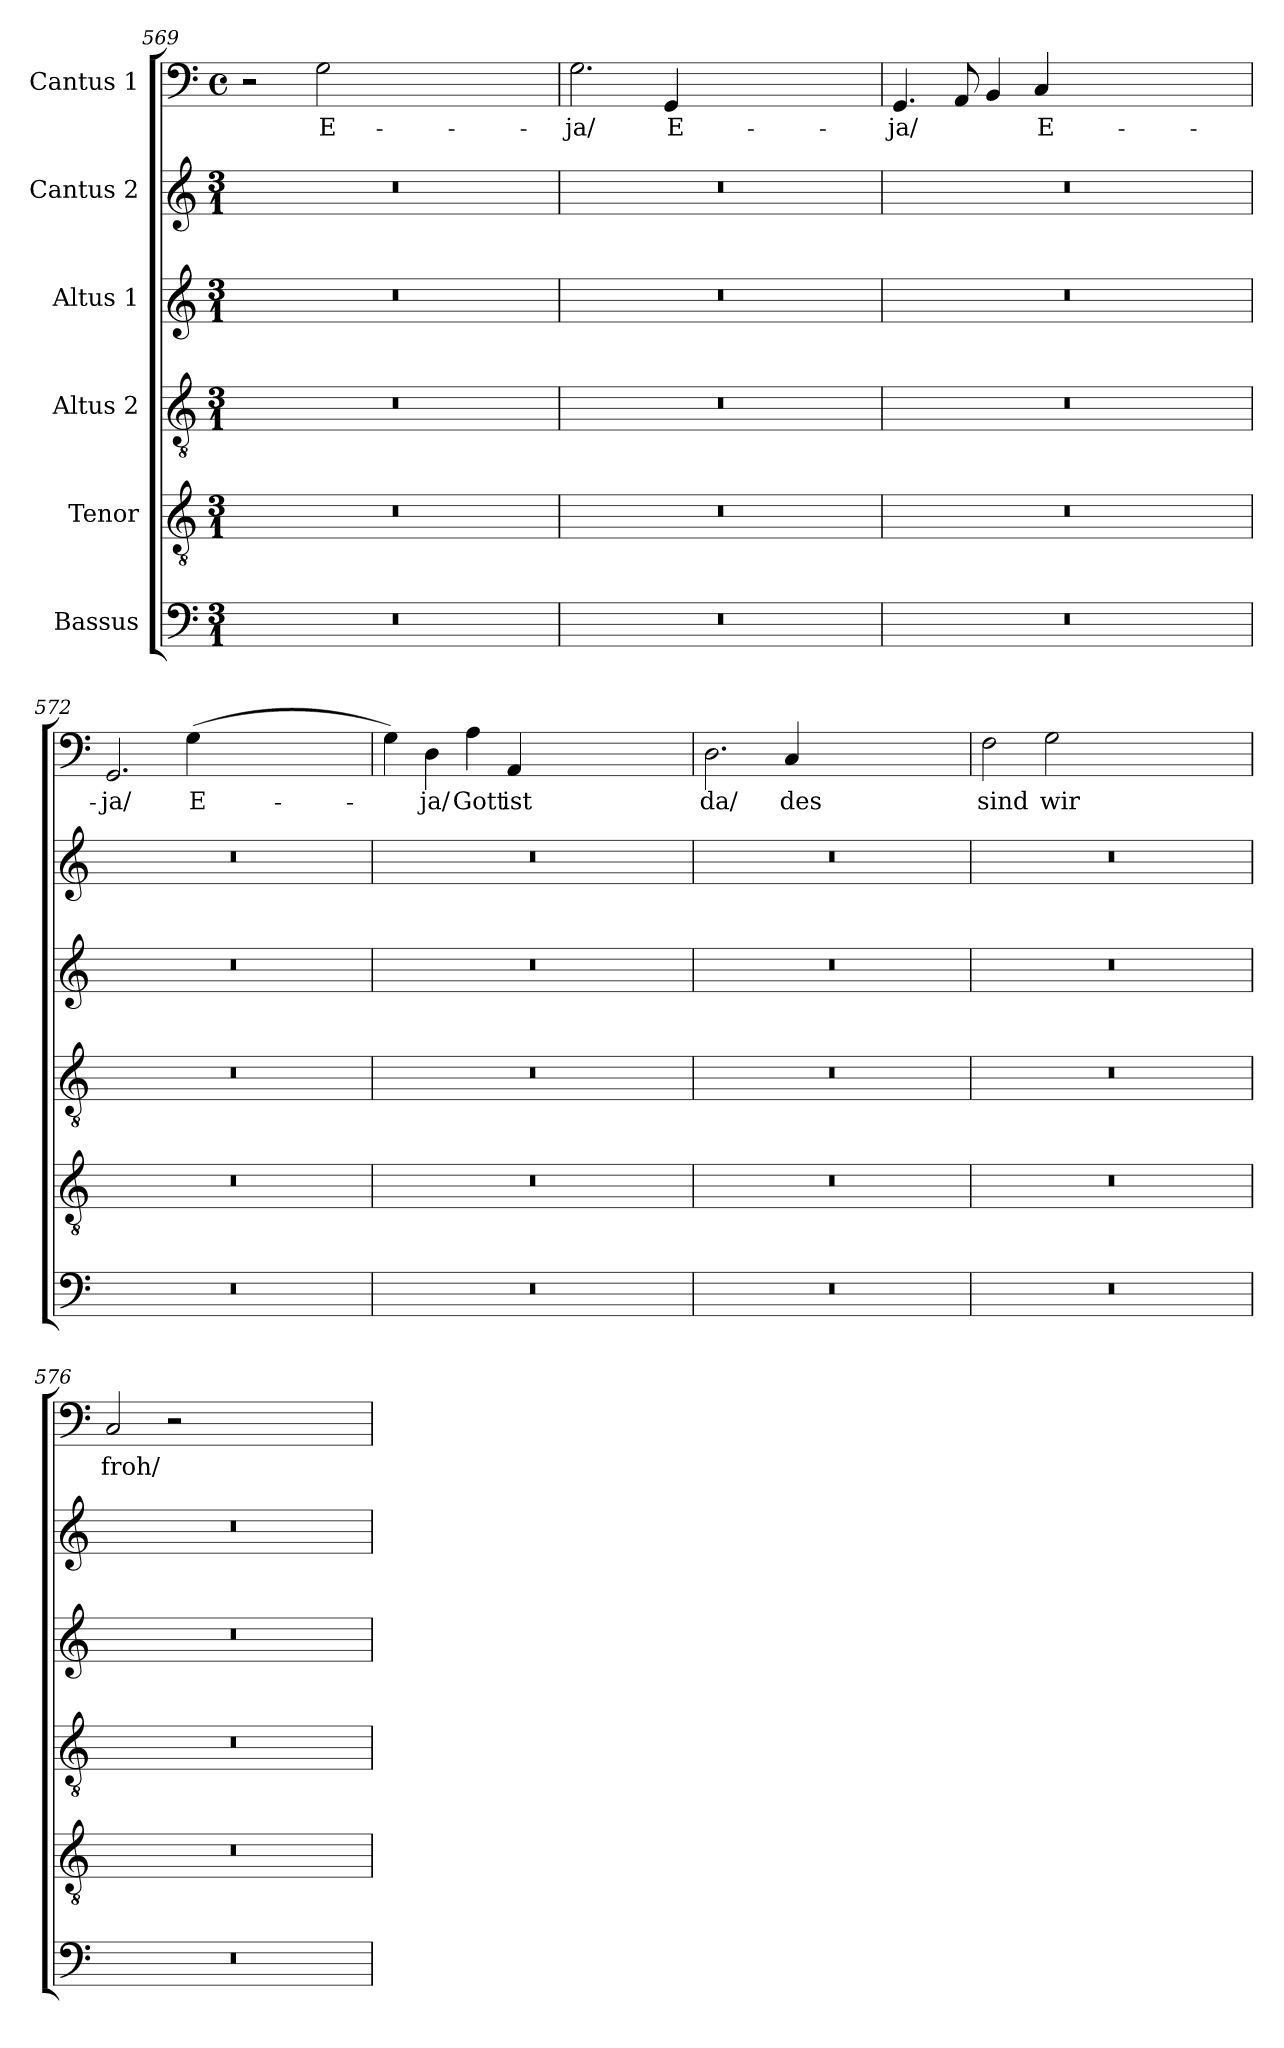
**kern	**kern	**kern	**kern	**kern	**kern	**text
*part6	*part5	*part4	*part3	*part2	*part1	*part1
*staff6	*staff5	*staff4	*staff3	*staff2	*staff1	*staff1
*I"Bassus	*I"Tenor	*I"Altus 2	*I"Altus 1	*I"Cantus 2	*I"Cantus 1	*
*clefF4	*clefGv2	*clefGv2	*clefG2	*clefG2	*clefF4	*
*M3/1	*M3/1	*M3/1	*M3/1	*M3/1	*M4/4	*
*	*	*	*	*	*met(c)	*
=569	=569	=569	=569	=569	=569	=569
0.r	0.r	0.r	0.r	0.r	2r	.
!	!	!	!	!	!	!LO:LY:b:cj
.	.	.	.	.	2G\	E-
.	.	.	.	.	0ryy	.
=570	=570	=570	=570	=570	=570	=570
!	!	!	!	!	!	!LO:LY:b:cj
0.r	0.r	0.r	0.r	0.r	2.G\	-ja/
!	!	!	!	!	!	!LO:LY:b:cj
.	.	.	.	.	4GG/	E-
.	.	.	.	.	0ryy	.
=571	=571	=571	=571	=571	=571	=571
!	!	!	!	!	!	!LO:LY:b:cj
0.r	0.r	0.r	0.r	0.r	4.GG/	-ja/
.	.	.	.	.	8AA/	.
.	.	.	.	.	4BB/	.
!	!	!	!	!	!	!LO:LY:b:cj
.	.	.	.	.	4C/	E-
.	.	.	.	.	0ryy	.
!!LO:LB:g=z
=572	=572	=572	=572	=572	=572	=572
!	!	!	!	!	!	!LO:LY:b:cj
0.r	0.r	0.r	0.r	0.r	2.GG/	-ja/
!	!	!	!	!	!	!LO:LY:b:cj
.	.	.	.	.	(>4G\	E-
.	.	.	.	.	0ryy	.
=573	=573	=573	=573	=573	=573	=573
0.r	0.r	0.r	0.r	0.r	4G\)	.
!	!	!	!	!	!	!LO:LY:b:cj
.	.	.	.	.	4D\	-ja/
!	!	!	!	!	!	!LO:LY:b:cj
.	.	.	.	.	4A\	Gott
!	!	!	!	!	!	!LO:LY:b:cj
.	.	.	.	.	4AA/	ist
.	.	.	.	.	0ryy	.
=574	=574	=574	=574	=574	=574	=574
!	!	!	!	!	!	!LO:LY:b:cj
0.r	0.r	0.r	0.r	0.r	2.D\	da/
!	!	!	!	!	!	!LO:LY:b:cj
.	.	.	.	.	4C/	des
.	.	.	.	.	0ryy	.
=575	=575	=575	=575	=575	=575	=575
!	!	!	!	!	!	!LO:LY:b:cj
0.r	0.r	0.r	0.r	0.r	2F\	sind
!	!	!	!	!	!	!LO:LY:b:cj
.	.	.	.	.	2G\	wir
.	.	.	.	.	0ryy	.
=576	=576	=576	=576	=576	=576	=576
!	!	!	!	!	!	!LO:LY:b:cj
0.r	0.r	0.r	0.r	0.r	2C/	froh/
.	.	.	.	.	2r	.
.	.	.	.	.	0ryy	.
=	=	=	=	=	=	=
*-	*-	*-	*-	*-	*-	*-
